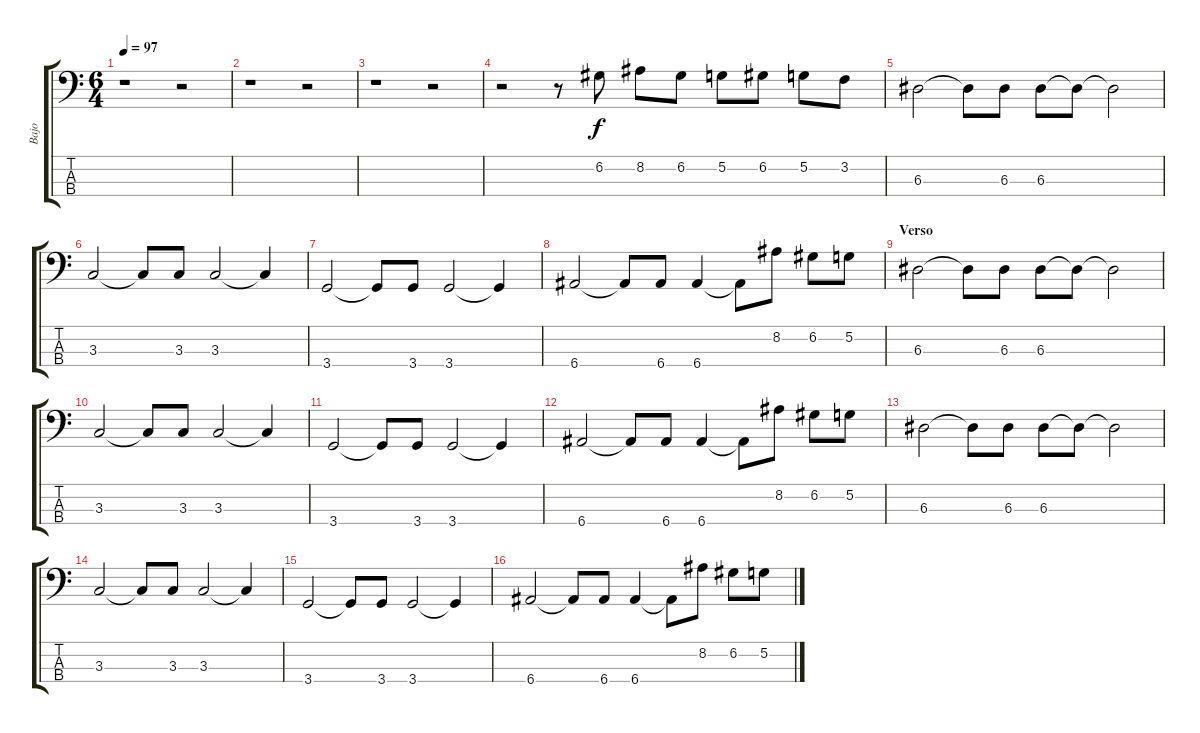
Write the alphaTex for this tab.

\track ("Bajo" "Bajo") {instrument electricbasspick}
\staff {score tabs}
\tuning (G2 D2 A1 E1) {hide}
\ts (6 4)
\tempo 97
\clef f4
\ks c
r.1{dy f instrument electricbasspick} r.2 |
r.1 r.2 |
r.1 r.2 |
r.2 r.8 6.2.8 8.2.8 6.2.8 5.2.8 6.2.8 5.2.8 3.2.8 |
6.3.2 6.3{t}.8 6.3.8 6.3.8 6.3{t}.8 6.3{t}.2 |
3.3.2 3.3{t}.8 3.3.8 3.3.2 3.3{t}.4 |
3.4.2 3.4{t}.8 3.4.8 3.4.2 3.4{t}.4 |
6.4.2 6.4{t}.8 6.4.8 6.4.4 6.4{t}.8 8.2.8 6.2.8 5.2.8 |
\section ("" "Verso")
6.3.2 6.3{t}.8 6.3.8 6.3.8 6.3{t}.8 6.3{t}.2 |
3.3.2 3.3{t}.8 3.3.8 3.3.2 3.3{t}.4 |
3.4.2 3.4{t}.8 3.4.8 3.4.2 3.4{t}.4 |
6.4.2 6.4{t}.8 6.4.8 6.4.4 6.4{t}.8 8.2.8 6.2.8 5.2.8 |
6.3.2 6.3{t}.8 6.3.8 6.3.8 6.3{t}.8 6.3{t}.2 |
3.3.2 3.3{t}.8 3.3.8 3.3.2 3.3{t}.4 |
3.4.2 3.4{t}.8 3.4.8 3.4.2 3.4{t}.4 |
6.4.2 6.4{t}.8 6.4.8 6.4.4 6.4{t}.8 8.2.8 6.2.8 5.2.8
